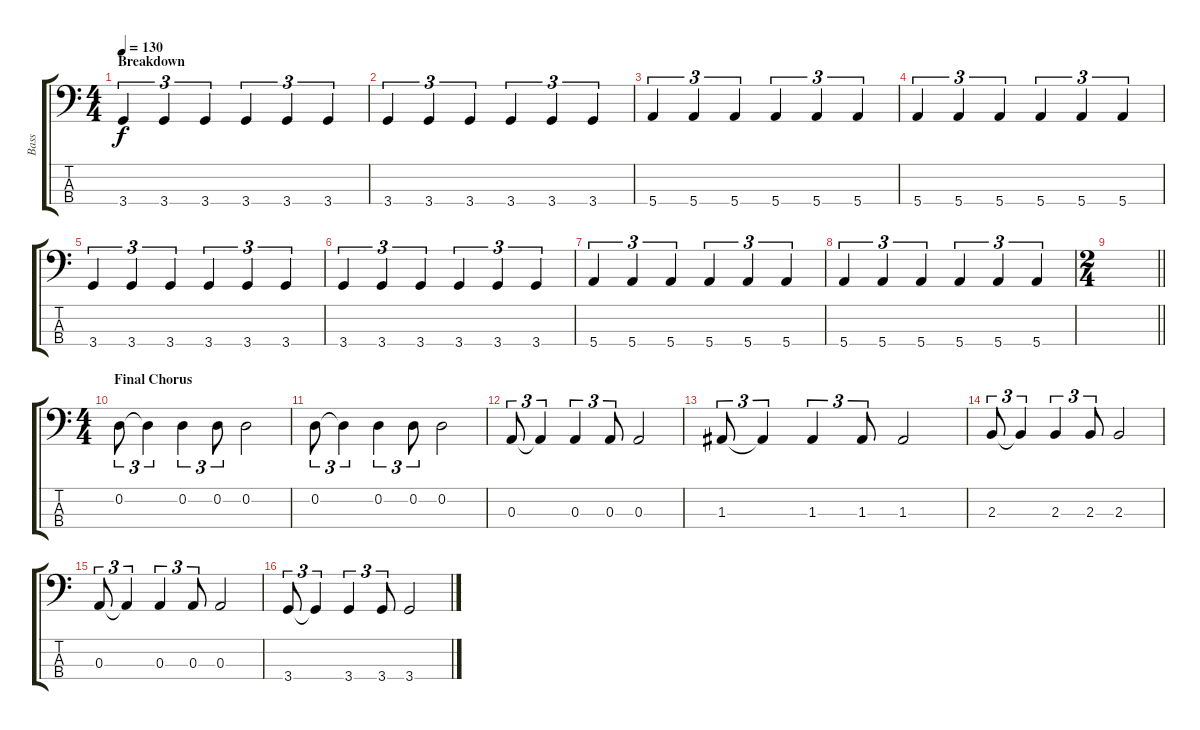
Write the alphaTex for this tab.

\track ("Bass" "Bass") {instrument electricbassfinger}
\staff {score tabs}
\tuning (G2 D2 A1 E1) {hide}
\ts (4 4)
\section ("" "Breakdown")
\tempo 130
\clef f4
\ks c
3.4.4{tu (3 2) dy f} 3.4.4{tu (3 2)} 3.4.4{tu (3 2)} 3.4.4{tu (3 2)} 3.4.4{tu (3 2)} 3.4.4{tu (3 2)} |
3.4.4{tu (3 2)} 3.4.4{tu (3 2)} 3.4.4{tu (3 2)} 3.4.4{tu (3 2)} 3.4.4{tu (3 2)} 3.4.4{tu (3 2)} |
5.4.4{tu (3 2)} 5.4.4{tu (3 2)} 5.4.4{tu (3 2)} 5.4.4{tu (3 2)} 5.4.4{tu (3 2)} 5.4.4{tu (3 2)} |
5.4.4{tu (3 2)} 5.4.4{tu (3 2)} 5.4.4{tu (3 2)} 5.4.4{tu (3 2)} 5.4.4{tu (3 2)} 5.4.4{tu (3 2)} |
3.4.4{tu (3 2)} 3.4.4{tu (3 2)} 3.4.4{tu (3 2)} 3.4.4{tu (3 2)} 3.4.4{tu (3 2)} 3.4.4{tu (3 2)} |
3.4.4{tu (3 2)} 3.4.4{tu (3 2)} 3.4.4{tu (3 2)} 3.4.4{tu (3 2)} 3.4.4{tu (3 2)} 3.4.4{tu (3 2)} |
5.4.4{tu (3 2)} 5.4.4{tu (3 2)} 5.4.4{tu (3 2)} 5.4.4{tu (3 2)} 5.4.4{tu (3 2)} 5.4.4{tu (3 2)} |
5.4.4{tu (3 2)} 5.4.4{tu (3 2)} 5.4.4{tu (3 2)} 5.4.4{tu (3 2)} 5.4.4{tu (3 2)} 5.4.4{tu (3 2)} |
\ts (2 4)
\barLineRight lightlight
|
\ts (4 4)
\section ("" "Final Chorus")
0.2.8{tu (3 2)} 0.2{t}.4{tu (3 2)} 0.2.4{tu (3 2)} 0.2.8{tu (3 2)} 0.2.2 |
0.2.8{tu (3 2)} 0.2{t}.4{tu (3 2)} 0.2.4{tu (3 2)} 0.2.8{tu (3 2)} 0.2.2 |
0.3.8{tu (3 2)} 0.3{t}.4{tu (3 2)} 0.3.4{tu (3 2)} 0.3.8{tu (3 2)} 0.3.2 |
1.3.8{tu (3 2)} 1.3{t}.4{tu (3 2)} 1.3.4{tu (3 2)} 1.3.8{tu (3 2)} 1.3.2 |
2.3.8{tu (3 2)} 2.3{t}.4{tu (3 2)} 2.3.4{tu (3 2)} 2.3.8{tu (3 2)} 2.3.2 |
0.3.8{tu (3 2)} 0.3{t}.4{tu (3 2)} 0.3.4{tu (3 2)} 0.3.8{tu (3 2)} 0.3.2 |
3.4.8{tu (3 2)} 3.4{t}.4{tu (3 2)} 3.4.4{tu (3 2)} 3.4.8{tu (3 2)} 3.4.2
